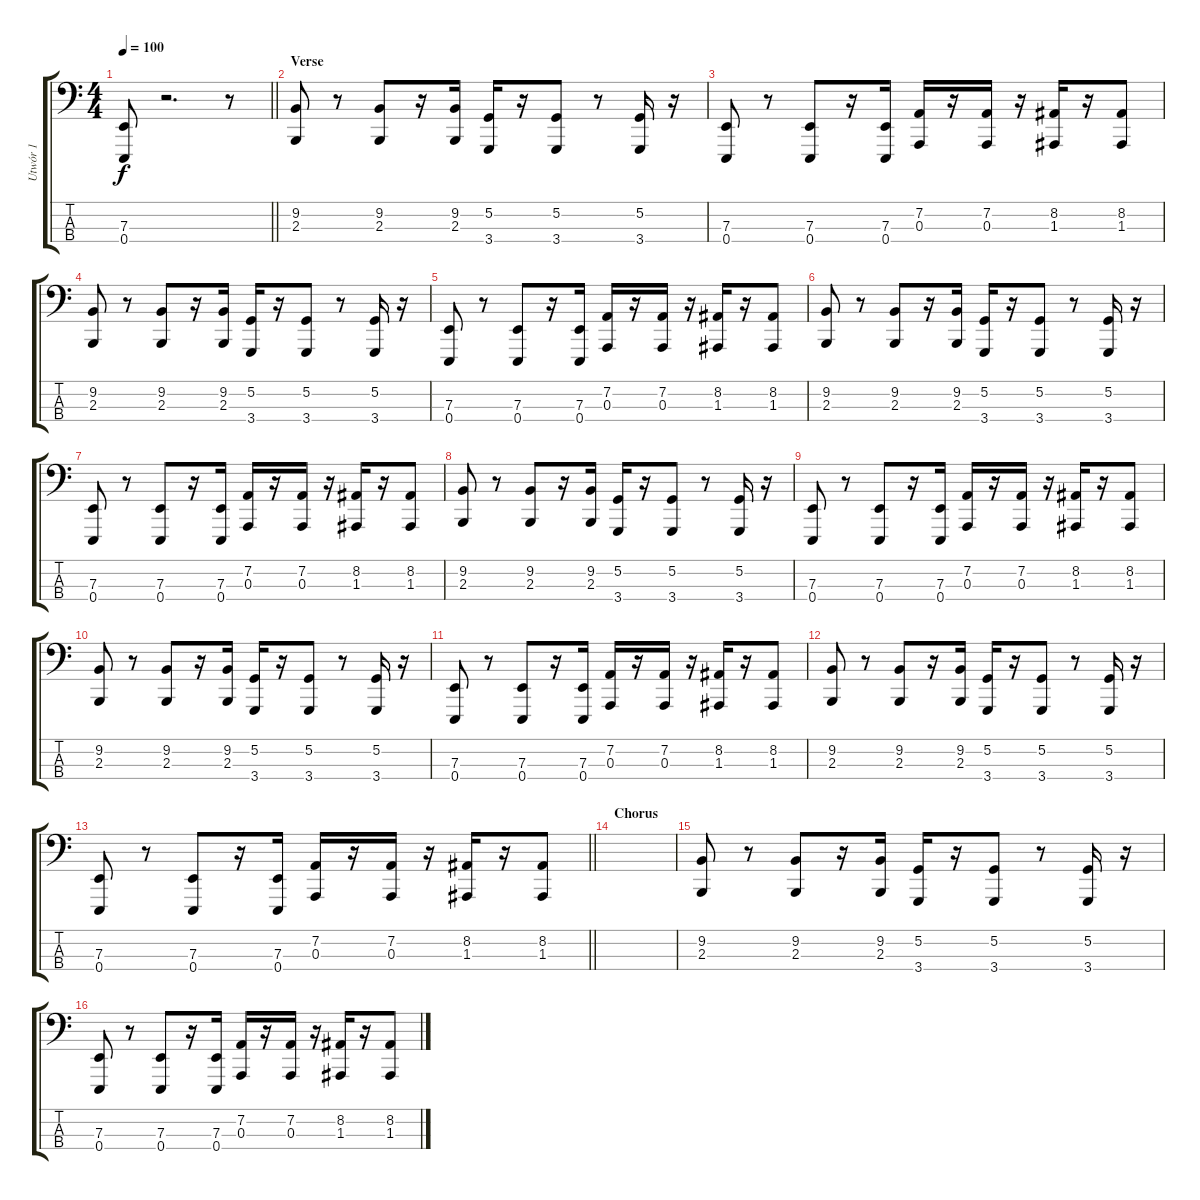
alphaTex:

\track ("Utwór 1" "Utwór 1") {instrument lead1square}
\staff {score tabs}
\tuning (G2 D2 A1 E1) {hide}
\ts (4 4)
\tempo 100
\clef f4
\barLineRight lightlight
\ks c
(7.3 0.4).8{dy f} r.2{d} r.8 |
\section ("" "Verse")
(9.2 2.3).8{volume 13} r.8 (9.2 2.3).8 r.16 (9.2 2.3).16 (5.2 3.4).16 r.16 (5.2 3.4).8 r.8 (5.2 3.4).16 r.16 |
(7.3 0.4).8 r.8 (7.3 0.4).8 r.16 (7.3 0.4).16 (7.2 0.3).16 r.16 (7.2 0.3).16 r.16 (8.2 1.3).16 r.16 (8.2 1.3).8 |
(9.2 2.3).8 r.8 (9.2 2.3).8 r.16 (9.2 2.3).16 (5.2 3.4).16 r.16 (5.2 3.4).8 r.8 (5.2 3.4).16 r.16 |
(7.3 0.4).8 r.8 (7.3 0.4).8 r.16 (7.3 0.4).16 (7.2 0.3).16 r.16 (7.2 0.3).16 r.16 (8.2 1.3).16 r.16 (8.2 1.3).8 |
(9.2 2.3).8 r.8 (9.2 2.3).8 r.16 (9.2 2.3).16 (5.2 3.4).16 r.16 (5.2 3.4).8 r.8 (5.2 3.4).16 r.16 |
(7.3 0.4).8 r.8 (7.3 0.4).8 r.16 (7.3 0.4).16 (7.2 0.3).16 r.16 (7.2 0.3).16 r.16 (8.2 1.3).16 r.16 (8.2 1.3).8 |
(9.2 2.3).8 r.8 (9.2 2.3).8 r.16 (9.2 2.3).16 (5.2 3.4).16 r.16 (5.2 3.4).8 r.8 (5.2 3.4).16 r.16 |
(7.3 0.4).8 r.8 (7.3 0.4).8 r.16 (7.3 0.4).16 (7.2 0.3).16 r.16 (7.2 0.3).16 r.16 (8.2 1.3).16 r.16 (8.2 1.3).8 |
(9.2 2.3).8 r.8 (9.2 2.3).8 r.16 (9.2 2.3).16 (5.2 3.4).16 r.16 (5.2 3.4).8 r.8 (5.2 3.4).16 r.16 |
(7.3 0.4).8 r.8 (7.3 0.4).8 r.16 (7.3 0.4).16 (7.2 0.3).16 r.16 (7.2 0.3).16 r.16 (8.2 1.3).16 r.16 (8.2 1.3).8 |
(9.2 2.3).8 r.8 (9.2 2.3).8 r.16 (9.2 2.3).16 (5.2 3.4).16 r.16 (5.2 3.4).8 r.8 (5.2 3.4).16 r.16 |
\barLineRight lightlight
(7.3 0.4).8 r.8 (7.3 0.4).8 r.16 (7.3 0.4).16 (7.2 0.3).16 r.16 (7.2 0.3).16 r.16 (8.2 1.3).16 r.16 (8.2 1.3).8 |
\section ("" "Chorus")
|
(9.2 2.3).8{volume 7} r.8 (9.2 2.3).8 r.16 (9.2 2.3).16 (5.2 3.4).16 r.16 (5.2 3.4).8 r.8 (5.2 3.4).16 r.16 |
(7.3 0.4).8 r.8 (7.3 0.4).8 r.16 (7.3 0.4).16 (7.2 0.3).16 r.16 (7.2 0.3).16 r.16 (8.2 1.3).16 r.16 (8.2 1.3).8
